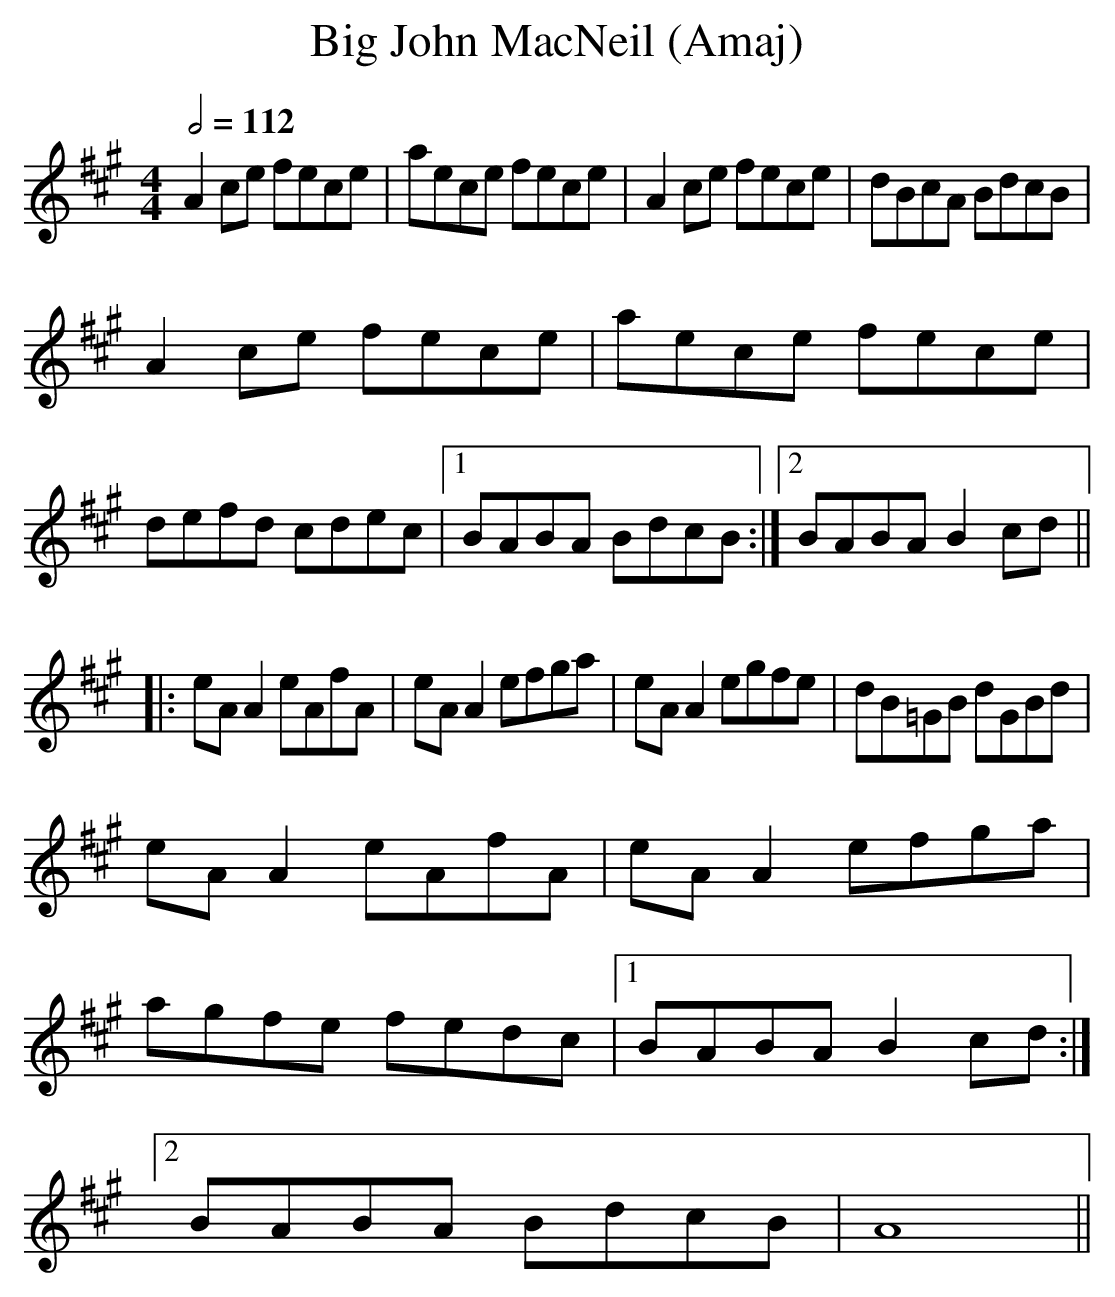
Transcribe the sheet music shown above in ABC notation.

X:1
T:Big John MacNeil (Amaj)
Q:1/2=112
M:4/4
L:1/8
K:Amaj
A2ce fece|aece fece|A2ce fece|dBcA BdcB|
A2ce fece|aece fece|defd cdec|1BABA BdcB:|2BABA B2cd||
|:eAA2 eAfA|eAA2 efga|eAA2 egfe|dB=GB dGBd|
eAA2 eAfA|eAA2 efga|agfe fedc|1BABA B2cd:|2BABA BdcB|A8||
